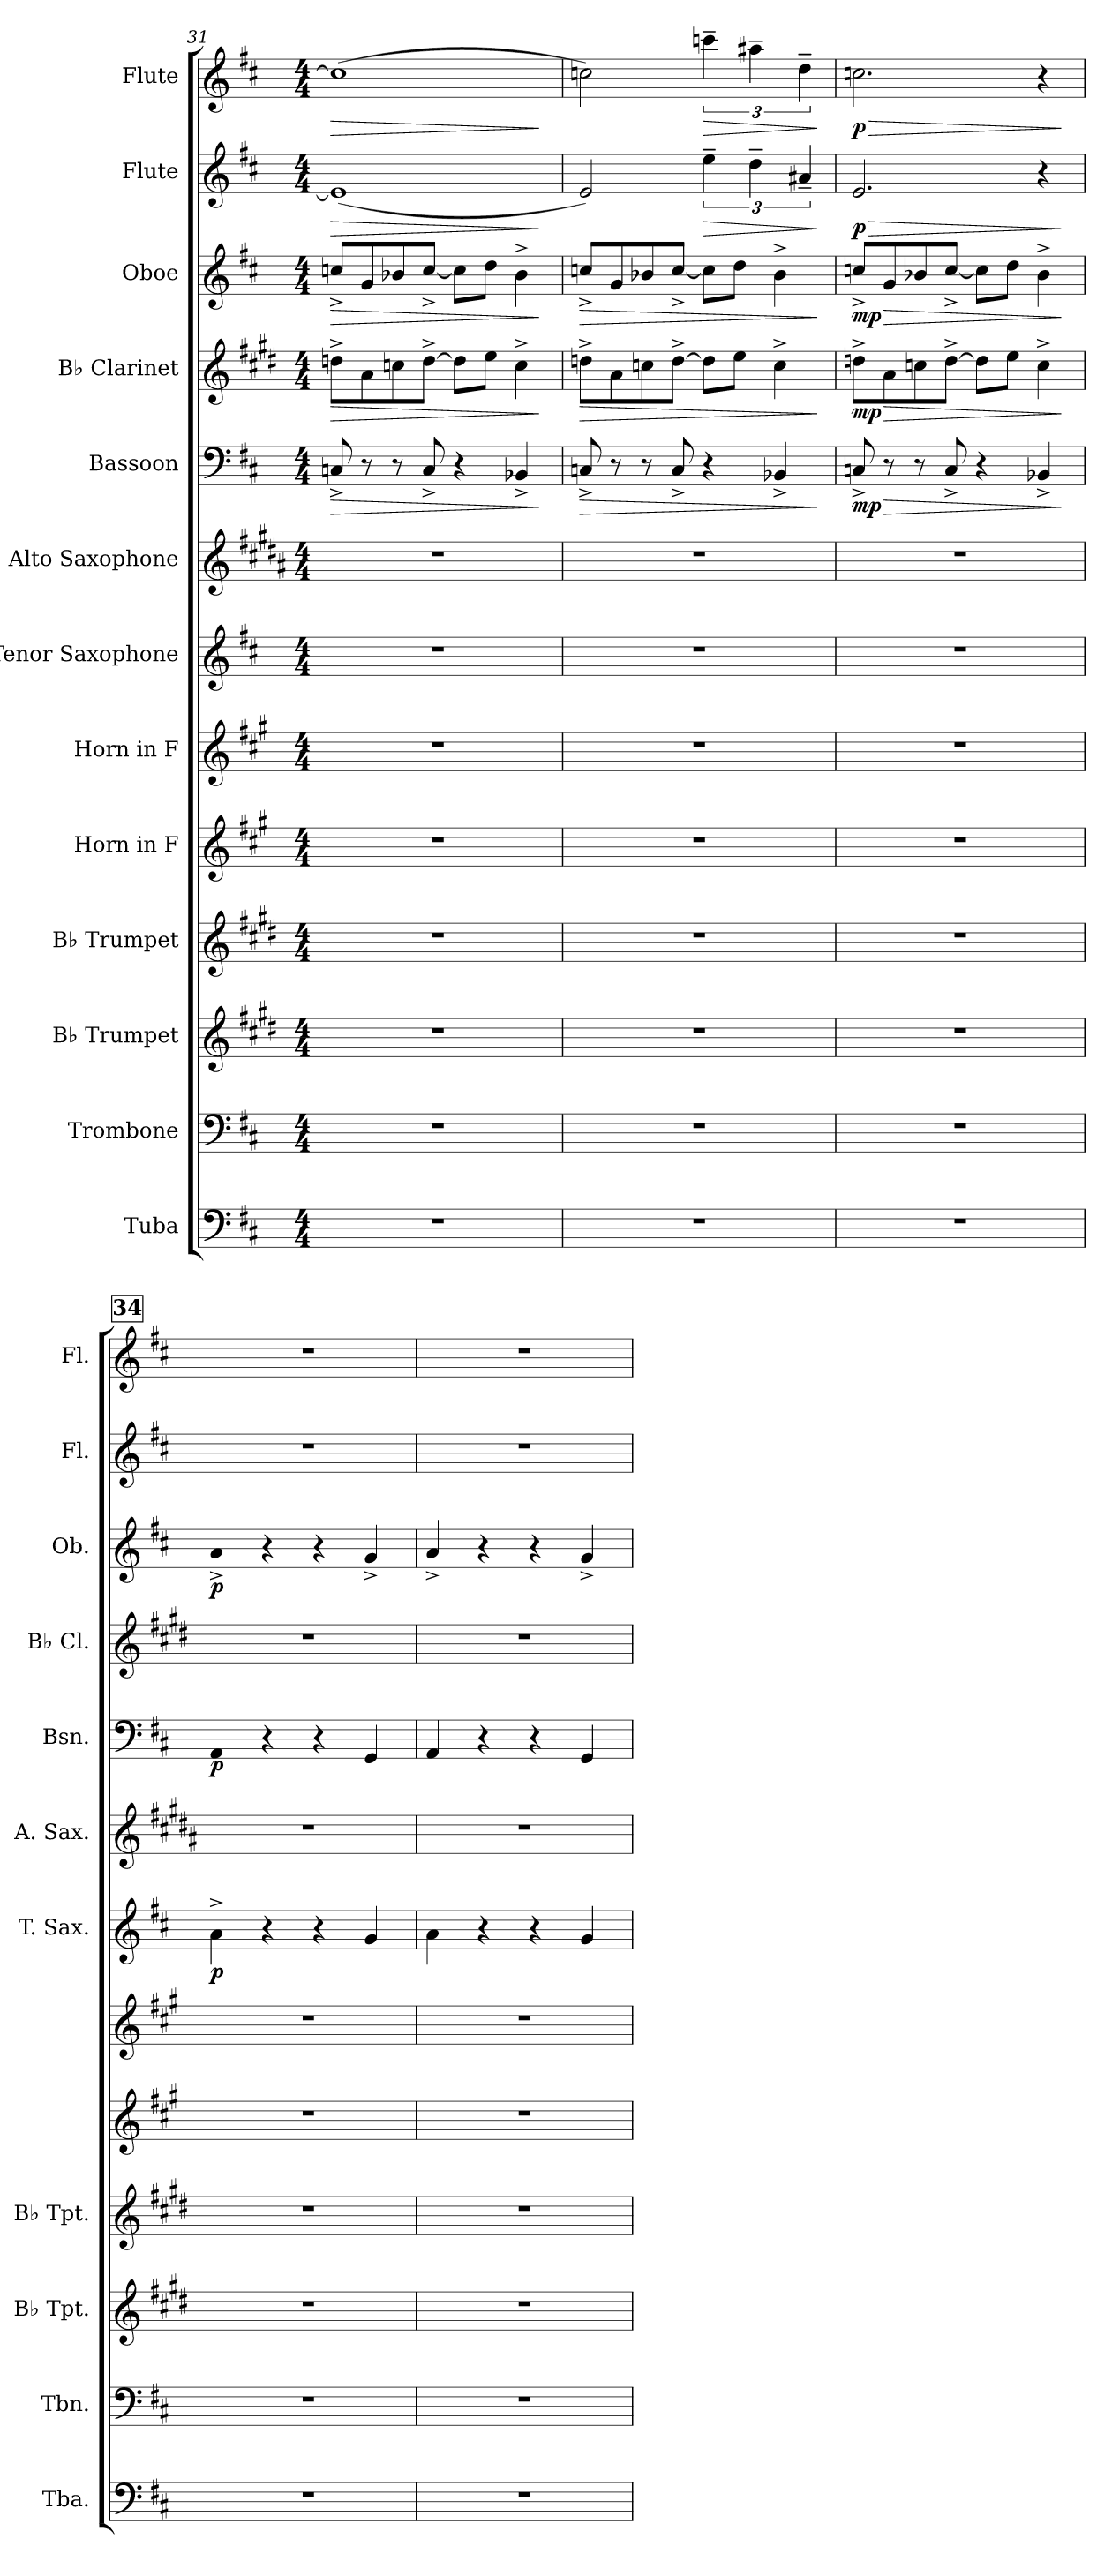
**kern	**kern	**kern	**kern	**kern	**kern	**kern	**dynam	**kern	**kern	**dynam	**kern	**dynam	**kern	**dynam	**kern	**dynam	**kern	**dynam
*part13	*part12	*part11	*part10	*part9	*part8	*part7	*part7	*part6	*part5	*part5	*part4	*part4	*part3	*part3	*part2	*part2	*part1	*part1
*staff13	*staff12	*staff11	*staff10	*staff9	*staff8	*staff7	*staff7	*staff6	*staff5	*staff5	*staff4	*staff4	*staff3	*staff3	*staff2	*staff2	*staff1	*staff1
*I"Tuba	*I"Trombone	*I"B♭ Trumpet	*I"B♭ Trumpet	*I"Horn in F	*I"Horn in F	*I"Tenor Saxophone	*	*I"Alto Saxophone	*I"Bassoon	*	*I"B♭ Clarinet	*	*I"Oboe	*	*I"Flute	*	*I"Flute	*
*I'Tba.	*I'Tbn.	*I'B♭ Tpt.	*I'B♭ Tpt.	*	*	*I'T. Sax.	*	*I'A. Sax.	*I'Bsn.	*	*I'B♭ Cl.	*	*I'Ob.	*	*I'Fl.	*	*I'Fl.	*
*clefF4	*clefF4	*clefG2	*clefG2	*clefG2	*clefG2	*clefG2	*	*clefG2	*clefF4	*	*clefG2	*	*clefG2	*	*clefG2	*	*clefG2	*
*	*	*ITrd1c2	*ITrd1c2	*ITrd4c7	*ITrd4c7	*ITrd8c14	*	*ITrd5c9	*	*	*ITrd1c2	*	*	*	*	*	*	*
*k[f#c#]	*k[f#c#]	*k[f#c#]	*k[f#c#]	*k[f#c#]	*k[f#c#]	*k[f#c#]	*	*k[f#c#]	*k[f#c#]	*	*k[f#c#]	*	*k[f#c#]	*	*k[f#c#]	*	*k[f#c#]	*
*M4/4	*M4/4	*M4/4	*M4/4	*M4/4	*M4/4	*M4/4	*	*M4/4	*M4/4	*	*M4/4	*	*M4/4	*	*M4/4	*	*M4/4	*
=31	=31	=31	=31	=31	=31	=31	=31	=31	=31	=31	=31	=31	=31	=31	=31	=31	=31	=31
!	!	!	!	!	!	!	!	!	!	!LO:HP:b	!	!LO:HP:b	!	!LO:HP:b	!	!LO:HP:b	!	!LO:HP:b
1r	1r	1r	1r	1r	1r	1r	.	1r	8Cn^/	>	8ccn^\L	>	8ccn^/L	>	(1e]	>	(1cc]	>
.	.	.	.	.	.	.	.	.	8r	.	8g\	.	8g/	.	.	.	.	.
.	.	.	.	.	.	.	.	.	8r	.	8b-X\	.	8b-X/	.	.	.	.	.
.	.	.	.	.	.	.	.	.	8C^/	.	[8cc^\J	.	[8cc^/J	.	.	.	.	.
.	.	.	.	.	.	.	.	.	4r	.	8cc\L]	.	8cc\L]	.	.	.	.	.
.	.	.	.	.	.	.	.	.	.	.	8dd\J	.	8dd\J	.	.	.	.	.
.	.	.	.	.	.	.	.	.	4BB-X^/	.	4b-^\	.	4b-^\	.	.	.	.	.
.	.	.	.	.	.	.	.	.	.	]	.	]	.	]	.	]	.	]
=32	=32	=32	=32	=32	=32	=32	=32	=32	=32	=32	=32	=32	=32	=32	=32	=32	=32	=32
!	!	!	!	!	!	!	!	!	!	!LO:HP:b	!	!LO:HP:b	!	!LO:HP:b	!	!	!	!
1r	1r	1r	1r	1r	1r	1r	.	1r	8Cn^/	>	8ccn^\L	>	8ccn^/L	>	2e/)	.	2ccn\)	.
.	.	.	.	.	.	.	.	.	8r	.	8g\	.	8g/	.	.	.	.	.
.	.	.	.	.	.	.	.	.	8r	.	8b-X\	.	8b-X/	.	.	.	.	.
.	.	.	.	.	.	.	.	.	8C^/	.	[8cc^\J	.	[8cc^/J	.	.	.	.	.
!	!	!	!	!	!	!	!	!	!	!	!	!	!	!	!	!LO:HP:b	!	!LO:HP:b
.	.	.	.	.	.	.	.	.	4r	.	8cc\L]	.	8cc\L]	.	6ee~\	>	6cccn~\	>
.	.	.	.	.	.	.	.	.	.	.	8dd\J	.	8dd\J	.	.	.	.	.
.	.	.	.	.	.	.	.	.	.	.	.	.	.	.	6dd~\	.	6aa#X~\	.
.	.	.	.	.	.	.	.	.	4BB-X^/	.	4b-^\	.	4b-^\	.	.	.	.	.
.	.	.	.	.	.	.	.	.	.	.	.	.	.	.	6a#X~/	.	6dd~\	.
.	.	.	.	.	.	.	.	.	.	]	.	]	.	]	.	]	.	]
=33	=33	=33	=33	=33	=33	=33	=33	=33	=33	=33	=33	=33	=33	=33	=33	=33	=33	=33
!	!	!	!	!	!	!	!	!	!	!LO:DY:b	!	!LO:DY:b	!	!LO:HP:b	!	!LO:HP:b	!	!LO:HP:b
!	!	!	!	!	!	!	!	!	!	!	!	!	!	!LO:DY:n=1:b	!	!LO:DY:n=1:b	!	!LO:DY:n=1:b
1r	1r	1r	1r	1r	1r	1r	.	1r	8Cn^/	mp	8ccn^\L	mp	8ccn^/L	> mp	2.e/	> p	2.ccn\	> p
!	!	!	!	!	!	!	!	!	!	!LO:HP:b	!	!LO:HP:b	!	!	!	!	!	!
.	.	.	.	.	.	.	.	.	8r	>	8g\	>	8g/	.	.	.	.	.
.	.	.	.	.	.	.	.	.	8r	.	8b-X\	.	8b-X/	.	.	.	.	.
.	.	.	.	.	.	.	.	.	8C^/	.	[8cc^\J	.	[8cc^/J	.	.	.	.	.
.	.	.	.	.	.	.	.	.	4r	.	8cc\L]	.	8cc\L]	.	.	.	.	.
.	.	.	.	.	.	.	.	.	.	.	8dd\J	.	8dd\J	.	.	.	.	.
.	.	.	.	.	.	.	.	.	4BB-X^/	.	4b-^\	.	4b-^\	.	4r	.	4r	.
.	.	.	.	.	.	.	.	.	.	]	.	]	.	]	.	]	.	]
!!LO:REH:place=s1:a:B:fs=14:t=34
=34	=34	=34	=34	=34	=34	=34	=34	=34	=34	=34	=34	=34	=34	=34	=34	=34	=34	=34
!	!	!	!	!	!	!	!LO:DY:b	!	!	!LO:DY:b	!	!	!	!LO:DY:b	!	!	!	!
1r	1r	1r	1r	1r	1r	4A^\	p	1r	4AA/	p	1r	.	4a^/	p	1r	.	1r	.
.	.	.	.	.	.	4r	.	.	4r	.	.	.	4r	.	.	.	.	.
.	.	.	.	.	.	4r	.	.	4r	.	.	.	4r	.	.	.	.	.
.	.	.	.	.	.	4G/	.	.	4GG/	.	.	.	4g^/	.	.	.	.	.
!!LO:PB:g=z
=35	=35	=35	=35	=35	=35	=35	=35	=35	=35	=35	=35	=35	=35	=35	=35	=35	=35	=35
1r	1r	1r	1r	1r	1r	4A\	.	1r	4AA/	.	1r	.	4a^/	.	1r	.	1r	.
.	.	.	.	.	.	4r	.	.	4r	.	.	.	4r	.	.	.	.	.
.	.	.	.	.	.	4r	.	.	4r	.	.	.	4r	.	.	.	.	.
.	.	.	.	.	.	4G/	.	.	4GG/	.	.	.	4g^/	.	.	.	.	.
=	=	=	=	=	=	=	=	=	=	=	=	=	=	=	=	=	=	=
*-	*-	*-	*-	*-	*-	*-	*-	*-	*-	*-	*-	*-	*-	*-	*-	*-	*-	*-
